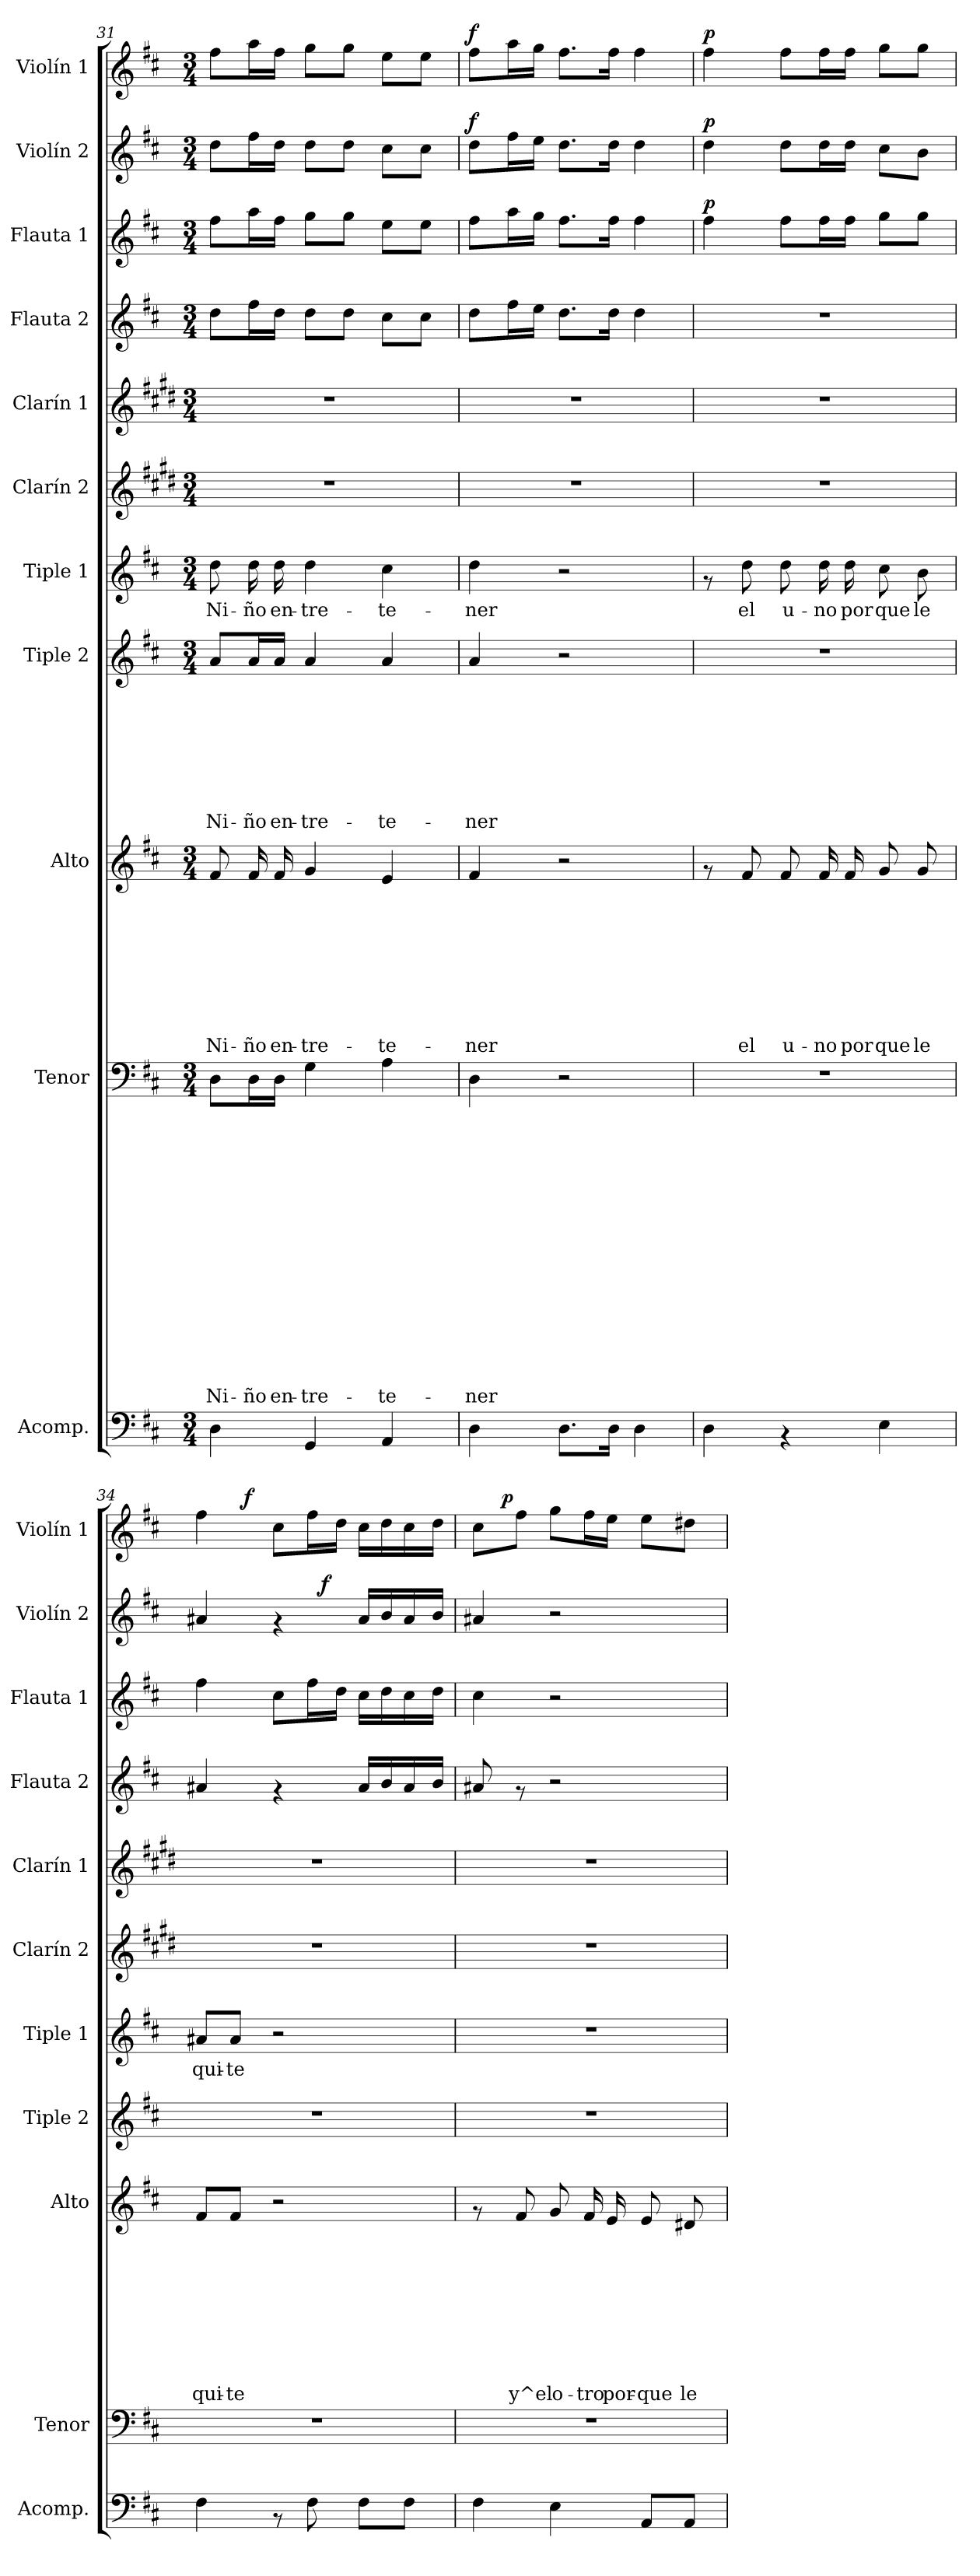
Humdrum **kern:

**kern	**kern	**text	**text	**text	**text	**text	**text	**text	**text	**text	**text	**text	**text	**text	**text	**text	**text	**kern	**text	**text	**text	**text	**text	**text	**text	**text	**text	**kern	**text	**text	**text	**text	**text	**text	**text	**text	**kern	**text	**kern	**kern	**kern	**kern	**dynam	**kern	**dynam	**kern	**dynam
*part11	*part10	*part10	*part10	*part10	*part10	*part10	*part10	*part10	*part10	*part10	*part10	*part10	*part10	*part10	*part10	*part10	*part10	*part9	*part9	*part9	*part9	*part9	*part9	*part9	*part9	*part9	*part9	*part8	*part8	*part8	*part8	*part8	*part8	*part8	*part8	*part8	*part7	*part7	*part6	*part5	*part4	*part3	*part3	*part2	*part2	*part1	*part1
*staff11	*staff10	*staff10	*staff10	*staff10	*staff10	*staff10	*staff10	*staff10	*staff10	*staff10	*staff10	*staff10	*staff10	*staff10	*staff10	*staff10	*staff10	*staff9	*staff9	*staff9	*staff9	*staff9	*staff9	*staff9	*staff9	*staff9	*staff9	*staff8	*staff8	*staff8	*staff8	*staff8	*staff8	*staff8	*staff8	*staff8	*staff7	*staff7	*staff6	*staff5	*staff4	*staff3	*staff3	*staff2	*staff2	*staff1	*staff1
*I"Acomp.	*I"Tenor	*	*	*	*	*	*	*	*	*	*	*	*	*	*	*	*	*I"Alto	*	*	*	*	*	*	*	*	*	*I"Tiple 2	*	*	*	*	*	*	*	*	*I"Tiple 1	*	*I"Clarín 2	*I"Clarín 1	*I"Flauta 2	*I"Flauta 1	*	*I"Violín 2	*	*I"Violín 1	*
*I'Acomp.	*I'Tenor	*	*	*	*	*	*	*	*	*	*	*	*	*	*	*	*	*I'Alto	*	*	*	*	*	*	*	*	*	*I'Tiple 2	*	*	*	*	*	*	*	*	*I'Tiple 1	*	*I'Clarín 2	*I'Clarín 1	*I'Flauta 2	*I'Flauta 1	*	*I'Violín 2	*	*I'Violín 1	*
*clefF4	*clefF4	*	*	*	*	*	*	*	*	*	*	*	*	*	*	*	*	*clefG2	*	*	*	*	*	*	*	*	*	*clefG2	*	*	*	*	*	*	*	*	*clefG2	*	*clefG2	*clefG2	*clefG2	*clefG2	*	*clefG2	*	*clefG2	*
*	*	*	*	*	*	*	*	*	*	*	*	*	*	*	*	*	*	*	*	*	*	*	*	*	*	*	*	*	*	*	*	*	*	*	*	*	*	*	*ITrd1c2	*ITrd1c2	*	*	*	*	*	*	*
*k[f#c#]	*k[f#c#]	*	*	*	*	*	*	*	*	*	*	*	*	*	*	*	*	*k[f#c#]	*	*	*	*	*	*	*	*	*	*k[f#c#]	*	*	*	*	*	*	*	*	*k[f#c#]	*	*k[f#c#]	*k[f#c#]	*k[f#c#]	*k[f#c#]	*	*k[f#c#]	*	*k[f#c#]	*
*D:	*D:	*	*	*	*	*	*	*	*	*	*	*	*	*	*	*	*	*D:	*	*	*	*	*	*	*	*	*	*D:	*	*	*	*	*	*	*	*	*D:	*	*D:	*D:	*D:	*D:	*	*D:	*	*D:	*
*M3/4	*M3/4	*	*	*	*	*	*	*	*	*	*	*	*	*	*	*	*	*M3/4	*	*	*	*	*	*	*	*	*	*M3/4	*	*	*	*	*	*	*	*	*M3/4	*	*M3/4	*M3/4	*M3/4	*M3/4	*	*M3/4	*	*M3/4	*
=31	=31	=31	=31	=31	=31	=31	=31	=31	=31	=31	=31	=31	=31	=31	=31	=31	=31	=31	=31	=31	=31	=31	=31	=31	=31	=31	=31	=31	=31	=31	=31	=31	=31	=31	=31	=31	=31	=31	=31	=31	=31	=31	=31	=31	=31	=31	=31
!	!	!	!	!	!	!	!	!	!	!	!	!	!	!	!	!	!LO:LY:b	!	!	!	!	!	!	!	!	!	!LO:LY:b	!	!	!	!	!	!	!	!	!LO:LY:b	!	!LO:LY:b	!	!	!	!	!	!	!	!	!
4D\	8D\L	.	.	.	.	.	.	.	.	.	.	.	.	.	.	.	Ni-	8f#/	.	.	.	.	.	.	.	.	Ni-	8a/L	.	.	.	.	.	.	.	Ni-	8dd\	Ni-	2.r	2.r	8dd\L	8ff#\L	.	8dd\L	.	8ff#\L	.
!	!	!	!	!	!	!	!	!	!	!	!	!	!	!	!	!	!LO:LY:b	!	!	!	!	!	!	!	!	!	!LO:LY:b	!	!	!	!	!	!	!	!	!LO:LY:b	!	!LO:LY:b	!	!	!	!	!	!	!	!	!
.	16D\L	.	.	.	.	.	.	.	.	.	.	.	.	.	.	.	-ño	16f#/	.	.	.	.	.	.	.	.	-ño	16a/L	.	.	.	.	.	.	.	-ño	16dd\	-ño	.	.	16ff#\L	16aa\L	.	16ff#\L	.	16aa\L	.
!	!	!	!	!	!	!	!	!	!	!	!	!	!	!	!	!	!LO:LY:b	!	!	!	!	!	!	!	!	!	!LO:LY:b	!	!	!	!	!	!	!	!	!LO:LY:b	!	!LO:LY:b	!	!	!	!	!	!	!	!	!
.	16D\JJ	.	.	.	.	.	.	.	.	.	.	.	.	.	.	.	en-	16f#/	.	.	.	.	.	.	.	.	en-	16a/JJ	.	.	.	.	.	.	.	en-	16dd\	en-	.	.	16dd\JJ	16ff#\JJ	.	16dd\JJ	.	16ff#\JJ	.
!	!	!	!	!	!	!	!	!	!	!	!	!	!	!	!	!	!LO:LY:b	!	!	!	!	!	!	!	!	!	!LO:LY:b	!	!	!	!	!	!	!	!	!LO:LY:b	!	!LO:LY:b	!	!	!	!	!	!	!	!	!
4GG/	4G\	.	.	.	.	.	.	.	.	.	.	.	.	.	.	.	-tre-	4g/	.	.	.	.	.	.	.	.	-tre-	4a/	.	.	.	.	.	.	.	-tre-	4dd\	-tre-	.	.	8dd\L	8gg\L	.	8dd\L	.	8gg\L	.
.	.	.	.	.	.	.	.	.	.	.	.	.	.	.	.	.	.	.	.	.	.	.	.	.	.	.	.	.	.	.	.	.	.	.	.	.	.	.	.	.	8dd\J	8gg\J	.	8dd\J	.	8gg\J	.
!	!	!	!	!	!	!	!	!	!	!	!	!	!	!	!	!	!LO:LY:b	!	!	!	!	!	!	!	!	!	!LO:LY:b	!	!	!	!	!	!	!	!	!LO:LY:b	!	!LO:LY:b	!	!	!	!	!	!	!	!	!
4AA/	4A\	.	.	.	.	.	.	.	.	.	.	.	.	.	.	.	-te-	4e/	.	.	.	.	.	.	.	.	-te-	4a/	.	.	.	.	.	.	.	-te-	4cc#\	-te-	.	.	8cc#\L	8ee\L	.	8cc#\L	.	8ee\L	.
.	.	.	.	.	.	.	.	.	.	.	.	.	.	.	.	.	.	.	.	.	.	.	.	.	.	.	.	.	.	.	.	.	.	.	.	.	.	.	.	.	8cc#\J	8ee\J	.	8cc#\J	.	8ee\J	.
=32	=32	=32	=32	=32	=32	=32	=32	=32	=32	=32	=32	=32	=32	=32	=32	=32	=32	=32	=32	=32	=32	=32	=32	=32	=32	=32	=32	=32	=32	=32	=32	=32	=32	=32	=32	=32	=32	=32	=32	=32	=32	=32	=32	=32	=32	=32	=32
!	!	!	!	!	!	!	!	!	!	!	!	!	!	!	!	!	!LO:LY:b	!	!	!	!	!	!	!	!	!	!LO:LY:b	!	!	!	!	!	!	!	!	!LO:LY:b	!	!LO:LY:b	!	!	!	!	!	!	!LO:DY:a	!	!LO:DY:a
4D\	4D\	.	.	.	.	.	.	.	.	.	.	.	.	.	.	.	-ner	4f#/	.	.	.	.	.	.	.	.	-ner	4a/	.	.	.	.	.	.	.	-ner	4dd\	-ner	2.r	2.r	8dd\L	8ff#\L	.	8dd\L	f	8ff#\L	f
.	.	.	.	.	.	.	.	.	.	.	.	.	.	.	.	.	.	.	.	.	.	.	.	.	.	.	.	.	.	.	.	.	.	.	.	.	.	.	.	.	16ff#\L	16aa\L	.	16ff#\L	.	16aa\L	.
.	.	.	.	.	.	.	.	.	.	.	.	.	.	.	.	.	.	.	.	.	.	.	.	.	.	.	.	.	.	.	.	.	.	.	.	.	.	.	.	.	16ee\JJ	16gg\JJ	.	16ee\JJ	.	16gg\JJ	.
8.D\L	2r	.	.	.	.	.	.	.	.	.	.	.	.	.	.	.	.	2r	.	.	.	.	.	.	.	.	.	2r	.	.	.	.	.	.	.	.	2r	.	.	.	8.dd\L	8.ff#\L	.	8.dd\L	.	8.ff#\L	.
16D\Jk	.	.	.	.	.	.	.	.	.	.	.	.	.	.	.	.	.	.	.	.	.	.	.	.	.	.	.	.	.	.	.	.	.	.	.	.	.	.	.	.	16dd\Jk	16ff#\Jk	.	16dd\Jk	.	16ff#\Jk	.
4D\	.	.	.	.	.	.	.	.	.	.	.	.	.	.	.	.	.	.	.	.	.	.	.	.	.	.	.	.	.	.	.	.	.	.	.	.	.	.	.	.	4dd\	4ff#\	.	4dd\	.	4ff#\	.
=33	=33	=33	=33	=33	=33	=33	=33	=33	=33	=33	=33	=33	=33	=33	=33	=33	=33	=33	=33	=33	=33	=33	=33	=33	=33	=33	=33	=33	=33	=33	=33	=33	=33	=33	=33	=33	=33	=33	=33	=33	=33	=33	=33	=33	=33	=33	=33
!	!	!	!	!	!	!	!	!	!	!	!	!	!	!	!	!	!	!	!	!	!	!	!	!	!	!	!	!	!	!	!	!	!	!	!	!	!	!	!	!	!	!	!LO:DY:a	!	!LO:DY:a	!	!LO:DY:a
4D\	2.r	.	.	.	.	.	.	.	.	.	.	.	.	.	.	.	.	8rf	.	.	.	.	.	.	.	.	.	2.r	.	.	.	.	.	.	.	.	8rf	.	2.r	2.r	2.r	4ff#\	p	4dd\	p	4ff#\	p
!	!	!	!	!	!	!	!	!	!	!	!	!	!	!	!	!	!	!	!	!	!	!	!	!	!	!	!LO:LY:b	!	!	!	!	!	!	!	!	!	!	!LO:LY:b	!	!	!	!	!	!	!	!	!
.	.	.	.	.	.	.	.	.	.	.	.	.	.	.	.	.	.	8f#/	.	.	.	.	.	.	.	.	el	.	.	.	.	.	.	.	.	.	8dd\	el	.	.	.	.	.	.	.	.	.
!	!	!	!	!	!	!	!	!	!	!	!	!	!	!	!	!	!	!	!	!	!	!	!	!	!	!	!LO:LY:b	!	!	!	!	!	!	!	!	!	!	!LO:LY:b	!	!	!	!	!	!	!	!	!
4rAA	.	.	.	.	.	.	.	.	.	.	.	.	.	.	.	.	.	8f#/	.	.	.	.	.	.	.	.	u-	.	.	.	.	.	.	.	.	.	8dd\	u-	.	.	.	8ff#\L	.	8dd\L	.	8ff#\L	.
!	!	!	!	!	!	!	!	!	!	!	!	!	!	!	!	!	!	!	!	!	!	!	!	!	!	!	!LO:LY:b	!	!	!	!	!	!	!	!	!	!	!LO:LY:b	!	!	!	!	!	!	!	!	!
.	.	.	.	.	.	.	.	.	.	.	.	.	.	.	.	.	.	16f#/	.	.	.	.	.	.	.	.	-no	.	.	.	.	.	.	.	.	.	16dd\	-no	.	.	.	16ff#\L	.	16dd\L	.	16ff#\L	.
!	!	!	!	!	!	!	!	!	!	!	!	!	!	!	!	!	!	!	!	!	!	!	!	!	!	!	!LO:LY:b	!	!	!	!	!	!	!	!	!	!	!LO:LY:b	!	!	!	!	!	!	!	!	!
.	.	.	.	.	.	.	.	.	.	.	.	.	.	.	.	.	.	16f#/	.	.	.	.	.	.	.	.	por	.	.	.	.	.	.	.	.	.	16dd\	por	.	.	.	16ff#\JJ	.	16dd\JJ	.	16ff#\JJ	.
!	!	!	!	!	!	!	!	!	!	!	!	!	!	!	!	!	!	!	!	!	!	!	!	!	!	!	!LO:LY:b	!	!	!	!	!	!	!	!	!	!	!LO:LY:b	!	!	!	!	!	!	!	!	!
4E\	.	.	.	.	.	.	.	.	.	.	.	.	.	.	.	.	.	8g/	.	.	.	.	.	.	.	.	que	.	.	.	.	.	.	.	.	.	8cc#\	que	.	.	.	8gg\L	.	8cc#\L	.	8gg\L	.
!	!	!	!	!	!	!	!	!	!	!	!	!	!	!	!	!	!	!	!	!	!	!	!	!	!	!	!LO:LY:b	!	!	!	!	!	!	!	!	!	!	!LO:LY:b	!	!	!	!	!	!	!	!	!
.	.	.	.	.	.	.	.	.	.	.	.	.	.	.	.	.	.	8g/	.	.	.	.	.	.	.	.	le	.	.	.	.	.	.	.	.	.	8b\	le	.	.	.	8gg\J	.	8b\J	.	8gg\J	.
!!LO:LB:g=z
=34	=34	=34	=34	=34	=34	=34	=34	=34	=34	=34	=34	=34	=34	=34	=34	=34	=34	=34	=34	=34	=34	=34	=34	=34	=34	=34	=34	=34	=34	=34	=34	=34	=34	=34	=34	=34	=34	=34	=34	=34	=34	=34	=34	=34	=34	=34	=34
!	!	!	!	!	!	!	!	!	!	!	!	!	!	!	!	!	!	!	!	!	!	!	!	!	!	!	!LO:LY:b	!	!	!	!	!	!	!	!	!	!	!LO:LY:b	!	!	!	!	!	!	!	!	!
*	*	*	*	*	*	*	*	*	*	*	*	*	*	*	*	*	*	*	*	*	*	*	*	*	*	*	*	*	*	*	*	*	*	*	*	*	*	*	*	*	*	*	*	*^	*	*^	*
4F#\	2.r	.	.	.	.	.	.	.	.	.	.	.	.	.	.	.	.	8f#/L	.	.	.	.	.	.	.	.	qui-	2.r	.	.	.	.	.	.	.	.	8a#X/L	qui-	2.r	2.r	4a#X/	4ff#\	.	4a#X/	4ryy	.	4ff#\	8ryy	.
!	!	!	!	!	!	!	!	!	!	!	!	!	!	!	!	!	!	!	!	!	!	!	!	!	!	!	!LO:LY:b	!	!	!	!	!	!	!	!	!	!	!LO:LY:b	!	!	!	!	!	!	!	!	!	!	!
.	.	.	.	.	.	.	.	.	.	.	.	.	.	.	.	.	.	8f#/J	.	.	.	.	.	.	.	.	-te	.	.	.	.	.	.	.	.	.	8a#/J	-te	.	.	.	.	.	.	.	.	.	32ryy	.
!	!	!	!	!	!	!	!	!	!	!	!	!	!	!	!	!	!	!	!	!	!	!	!	!	!	!	!	!	!	!	!	!	!	!	!	!	!	!	!	!	!	!	!	!	!	!	!	!	!LO:DY:a
.	.	.	.	.	.	.	.	.	.	.	.	.	.	.	.	.	.	.	.	.	.	.	.	.	.	.	.	.	.	.	.	.	.	.	.	.	.	.	.	.	.	.	.	.	.	.	.	2ryy	f
8rAA	.	.	.	.	.	.	.	.	.	.	.	.	.	.	.	.	.	2r	.	.	.	.	.	.	.	.	.	.	.	.	.	.	.	.	.	.	2r	.	.	.	4rf	8cc#\L	.	4rf	8ryy	.	8cc#\L	.	.
8F#\	.	.	.	.	.	.	.	.	.	.	.	.	.	.	.	.	.	.	.	.	.	.	.	.	.	.	.	.	.	.	.	.	.	.	.	.	.	.	.	.	.	16ff#\L	.	.	32ryy	.	16ff#\L	.	.
!	!	!	!	!	!	!	!	!	!	!	!	!	!	!	!	!	!	!	!	!	!	!	!	!	!	!	!	!	!	!	!	!	!	!	!	!	!	!	!	!	!	!	!	!	!	!LO:DY:a	!	!	!
.	.	.	.	.	.	.	.	.	.	.	.	.	.	.	.	.	.	.	.	.	.	.	.	.	.	.	.	.	.	.	.	.	.	.	.	.	.	.	.	.	.	.	.	.	4ryy	f	.	.	.
.	.	.	.	.	.	.	.	.	.	.	.	.	.	.	.	.	.	.	.	.	.	.	.	.	.	.	.	.	.	.	.	.	.	.	.	.	.	.	.	.	.	16dd\JJ	.	.	.	.	16dd\JJ	.	.
8F#\L	.	.	.	.	.	.	.	.	.	.	.	.	.	.	.	.	.	.	.	.	.	.	.	.	.	.	.	.	.	.	.	.	.	.	.	.	.	.	.	.	16a#/LL	16cc#\LL	.	16a#/LL	.	.	16cc#\LL	.	.
.	.	.	.	.	.	.	.	.	.	.	.	.	.	.	.	.	.	.	.	.	.	.	.	.	.	.	.	.	.	.	.	.	.	.	.	.	.	.	.	.	16b/	16dd\	.	16b/	.	.	16dd\	.	.
8F#\J	.	.	.	.	.	.	.	.	.	.	.	.	.	.	.	.	.	.	.	.	.	.	.	.	.	.	.	.	.	.	.	.	.	.	.	.	.	.	.	.	16a#/	16cc#\	.	16a#/	.	.	16cc#\	.	.
.	.	.	.	.	.	.	.	.	.	.	.	.	.	.	.	.	.	.	.	.	.	.	.	.	.	.	.	.	.	.	.	.	.	.	.	.	.	.	.	.	.	.	.	.	16.ryy	.	.	16.ryy	.
.	.	.	.	.	.	.	.	.	.	.	.	.	.	.	.	.	.	.	.	.	.	.	.	.	.	.	.	.	.	.	.	.	.	.	.	.	.	.	.	.	16b/JJ	16dd\JJ	.	16b/JJ	.	.	16dd\JJ	.	.
*	*	*	*	*	*	*	*	*	*	*	*	*	*	*	*	*	*	*	*	*	*	*	*	*	*	*	*	*	*	*	*	*	*	*	*	*	*	*	*	*	*	*	*	*v	*v	*	*	*	*
=35	=35	=35	=35	=35	=35	=35	=35	=35	=35	=35	=35	=35	=35	=35	=35	=35	=35	=35	=35	=35	=35	=35	=35	=35	=35	=35	=35	=35	=35	=35	=35	=35	=35	=35	=35	=35	=35	=35	=35	=35	=35	=35	=35	=35	=35	=35	=35	=35
4F#\	2.r	.	.	.	.	.	.	.	.	.	.	.	.	.	.	.	.	8rf	.	.	.	.	.	.	.	.	.	2.r	.	.	.	.	.	.	.	.	2.r	.	2.r	2.r	8a#X/	4cc#\	.	4a#X/	.	8cc#\L	16.ryy	.
!	!	!	!	!	!	!	!	!	!	!	!	!	!	!	!	!	!	!	!	!	!	!	!	!	!	!	!	!	!	!	!	!	!	!	!	!	!	!	!	!	!	!	!	!	!	!	!	!LO:DY:a
.	.	.	.	.	.	.	.	.	.	.	.	.	.	.	.	.	.	.	.	.	.	.	.	.	.	.	.	.	.	.	.	.	.	.	.	.	.	.	.	.	.	.	.	.	.	.	2ryy	p
!	!	!	!	!	!	!	!	!	!	!	!	!	!	!	!	!	!	!	!	!	!	!	!	!	!	!	!LO:LY:b	!	!	!	!	!	!	!	!	!	!	!	!	!	!	!	!	!	!	!	!	!
.	.	.	.	.	.	.	.	.	.	.	.	.	.	.	.	.	.	8f#/	.	.	.	.	.	.	.	.	y^el	.	.	.	.	.	.	.	.	.	.	.	.	.	8rf	.	.	.	.	8ff#\J	.	.
!	!	!	!	!	!	!	!	!	!	!	!	!	!	!	!	!	!	!	!	!	!	!	!	!	!	!	!LO:LY:b	!	!	!	!	!	!	!	!	!	!	!	!	!	!	!	!	!	!	!	!	!
4E\	.	.	.	.	.	.	.	.	.	.	.	.	.	.	.	.	.	8g/	.	.	.	.	.	.	.	.	o-	.	.	.	.	.	.	.	.	.	.	.	.	.	2r	2r	.	2r	.	8gg\L	.	.
!	!	!	!	!	!	!	!	!	!	!	!	!	!	!	!	!	!	!	!	!	!	!	!	!	!	!	!LO:LY:b	!	!	!	!	!	!	!	!	!	!	!	!	!	!	!	!	!	!	!	!	!
.	.	.	.	.	.	.	.	.	.	.	.	.	.	.	.	.	.	16f#/	.	.	.	.	.	.	.	.	-tro	.	.	.	.	.	.	.	.	.	.	.	.	.	.	.	.	.	.	16ff#\L	.	.
!	!	!	!	!	!	!	!	!	!	!	!	!	!	!	!	!	!	!	!	!	!	!	!	!	!	!	!LO:LY:b	!	!	!	!	!	!	!	!	!	!	!	!	!	!	!	!	!	!	!	!	!
.	.	.	.	.	.	.	.	.	.	.	.	.	.	.	.	.	.	16e/	.	.	.	.	.	.	.	.	por-	.	.	.	.	.	.	.	.	.	.	.	.	.	.	.	.	.	.	16ee\JJ	.	.
!	!	!	!	!	!	!	!	!	!	!	!	!	!	!	!	!	!	!	!	!	!	!	!	!	!	!	!LO:LY:b	!	!	!	!	!	!	!	!	!	!	!	!	!	!	!	!	!	!	!	!	!
8AA/L	.	.	.	.	.	.	.	.	.	.	.	.	.	.	.	.	.	8e/	.	.	.	.	.	.	.	.	-que	.	.	.	.	.	.	.	.	.	.	.	.	.	.	.	.	.	.	8ee\L	.	.
.	.	.	.	.	.	.	.	.	.	.	.	.	.	.	.	.	.	.	.	.	.	.	.	.	.	.	.	.	.	.	.	.	.	.	.	.	.	.	.	.	.	.	.	.	.	.	8ryy	.
!	!	!	!	!	!	!	!	!	!	!	!	!	!	!	!	!	!	!	!	!	!	!	!	!	!	!	!LO:LY:b	!	!	!	!	!	!	!	!	!	!	!	!	!	!	!	!	!	!	!	!	!
8AA/J	.	.	.	.	.	.	.	.	.	.	.	.	.	.	.	.	.	8d#X/	.	.	.	.	.	.	.	.	le	.	.	.	.	.	.	.	.	.	.	.	.	.	.	.	.	.	.	8dd#X\J	.	.
.	.	.	.	.	.	.	.	.	.	.	.	.	.	.	.	.	.	.	.	.	.	.	.	.	.	.	.	.	.	.	.	.	.	.	.	.	.	.	.	.	.	.	.	.	.	.	32ryy	.
*	*	*	*	*	*	*	*	*	*	*	*	*	*	*	*	*	*	*	*	*	*	*	*	*	*	*	*	*	*	*	*	*	*	*	*	*	*	*	*	*	*	*	*	*	*	*v	*v	*
=	=	=	=	=	=	=	=	=	=	=	=	=	=	=	=	=	=	=	=	=	=	=	=	=	=	=	=	=	=	=	=	=	=	=	=	=	=	=	=	=	=	=	=	=	=	=	=
*-	*-	*-	*-	*-	*-	*-	*-	*-	*-	*-	*-	*-	*-	*-	*-	*-	*-	*-	*-	*-	*-	*-	*-	*-	*-	*-	*-	*-	*-	*-	*-	*-	*-	*-	*-	*-	*-	*-	*-	*-	*-	*-	*-	*-	*-	*-	*-
